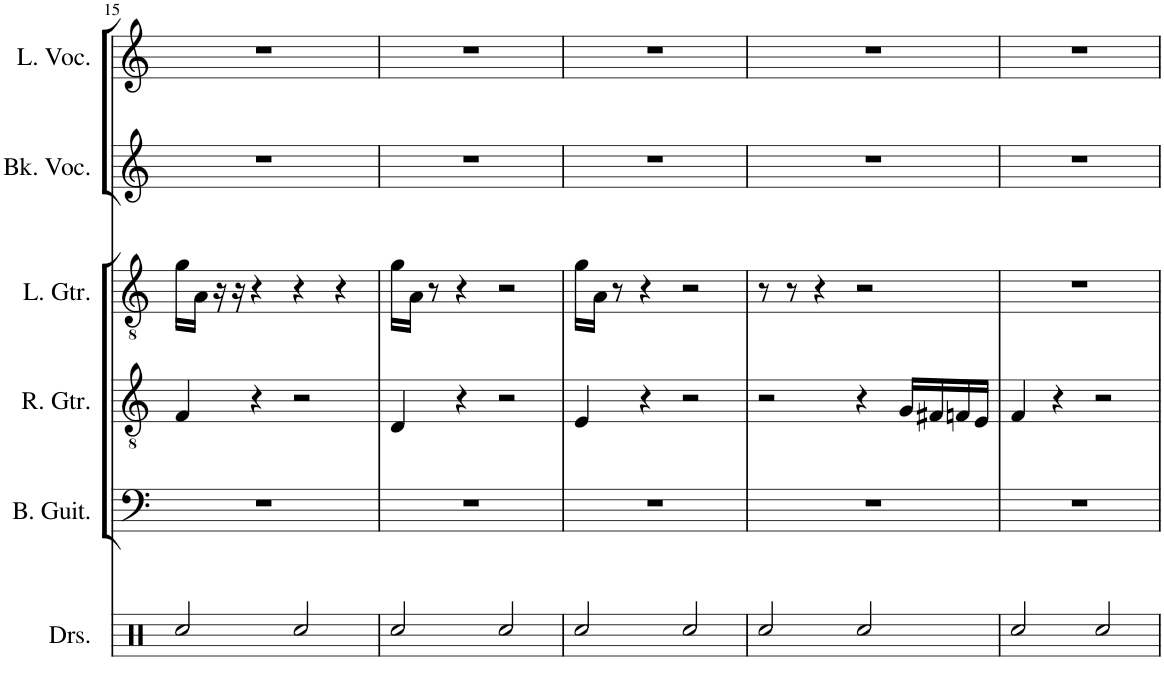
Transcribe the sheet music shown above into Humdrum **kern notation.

**kern	**kern	**kern	**kern	**kern	**kern
*part6	*part5	*part4	*part3	*part2	*part1
*staff6	*staff5	*staff4	*staff3	*staff2	*staff1
*I"Drumset	*I"Bass Guitar	*I"Rhythm Guitar	*I"Lead Guitar	*I"Backing Vocals	*I"Lead Vocals
*I'Drs.	*I'B. Guit.	*I'R. Gtr.	*I'L. Gtr.	*I'Bk. Voc.	*I'L. Voc.
!!LO:PB:g=z
*clefX	*clefF4	*clefGv2	*clefGv2	*clefG2	*clefG2
*	*Trd7c12	*	*	*	*
*k[]	*k[]	*k[]	*k[]	*k[]	*k[]
*M4/4	*M4/4	*M4/4	*M4/4	*M4/4	*M4/4
=15	=15	=15	=15	=15	=15
2Rcc/	1r	4F/	16g\LL	1r	1r
.	.	.	16A\JJ	.	.
.	.	.	16r	.	.
.	.	.	16r	.	.
.	.	4r	4r	.	.
2Rcc/	.	2r	4r	.	.
.	.	.	4r	.	.
=16	=16	=16	=16	=16	=16
2Rcc/	1r	4D/	16g\LL	1r	1r
.	.	.	16A\JJ	.	.
.	.	.	8r	.	.
.	.	4r	4r	.	.
2Rcc/	.	2r	2r	.	.
=17	=17	=17	=17	=17	=17
2Rcc/	1r	4E/	16g\LL	1r	1r
.	.	.	16A\JJ	.	.
.	.	.	8r	.	.
.	.	4r	4r	.	.
2Rcc/	.	2r	2r	.	.
=18	=18	=18	=18	=18	=18
2Rcc/	1r	2r	8r	1r	1r
.	.	.	8r	.	.
.	.	.	4r	.	.
2Rcc/	.	4r	2r	.	.
.	.	16G/LL	.	.	.
.	.	16F#X/	.	.	.
.	.	16Fn/	.	.	.
.	.	16E/JJ	.	.	.
=19	=19	=19	=19	=19	=19
2Rcc/	1r	4F/	1r	1r	1r
.	.	4r	.	.	.
2Rcc/	.	2r	.	.	.
=	=	=	=	=	=
*-	*-	*-	*-	*-	*-
